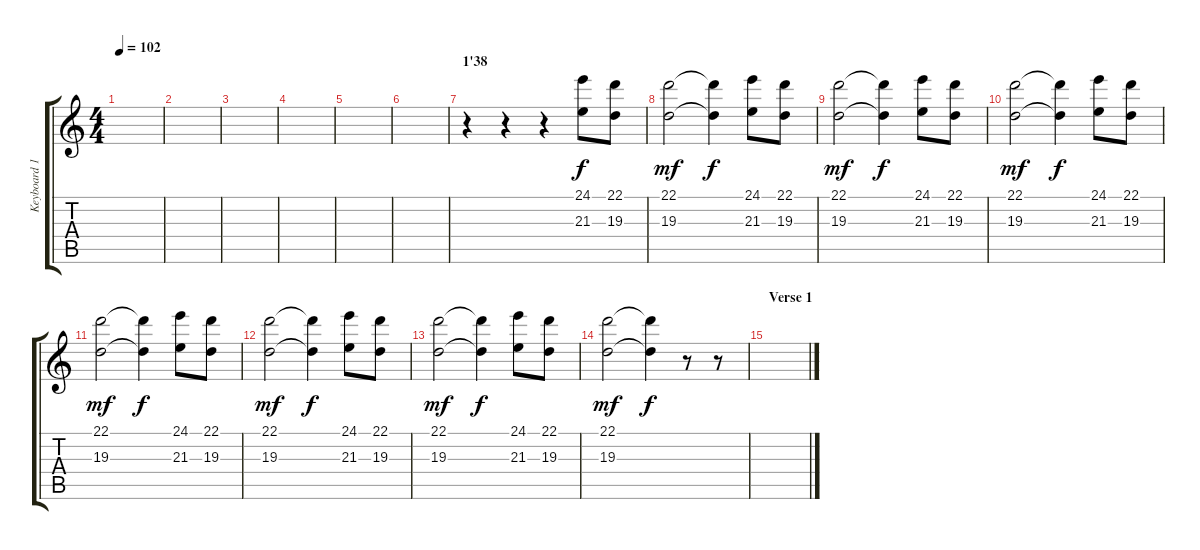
\track ("Keyboard 1" "Keyboard 1") {instrument electricpiano2}
\staff {score tabs}
\tuning (E4 B3 G3 D3 A2 E2) {hide}
\ts (4 4)
\tempo 102
\clef g2
\ks c
|
|
|
|
|
|
\section ("" "1'38")
r.4{instrument electricpiano2} r.4 r.4 (24.1 21.3).8 (22.1 19.3).8 |
(22.1 19.3).2{dy mf} (22.1{t} 19.3{t}).4{dy f} (24.1 21.3).8 (22.1 19.3).8 |
(22.1 19.3).2{dy mf} (22.1{t} 19.3{t}).4{dy f} (24.1 21.3).8 (22.1 19.3).8 |
(22.1 19.3).2{dy mf} (22.1{t} 19.3{t}).4{dy f} (24.1 21.3).8 (22.1 19.3).8 |
(22.1 19.3).2{dy mf} (22.1{t} 19.3{t}).4{dy f} (24.1 21.3).8 (22.1 19.3).8 |
(22.1 19.3).2{dy mf} (22.1{t} 19.3{t}).4{dy f} (24.1 21.3).8 (22.1 19.3).8 |
(22.1 19.3).2{dy mf} (22.1{t} 19.3{t}).4{dy f} (24.1 21.3).8 (22.1 19.3).8 |
(22.1 19.3).2{dy mf} (22.1{t} 19.3{t}).4{dy f} r.8 r.8 |
\section ("" "Verse 1")
